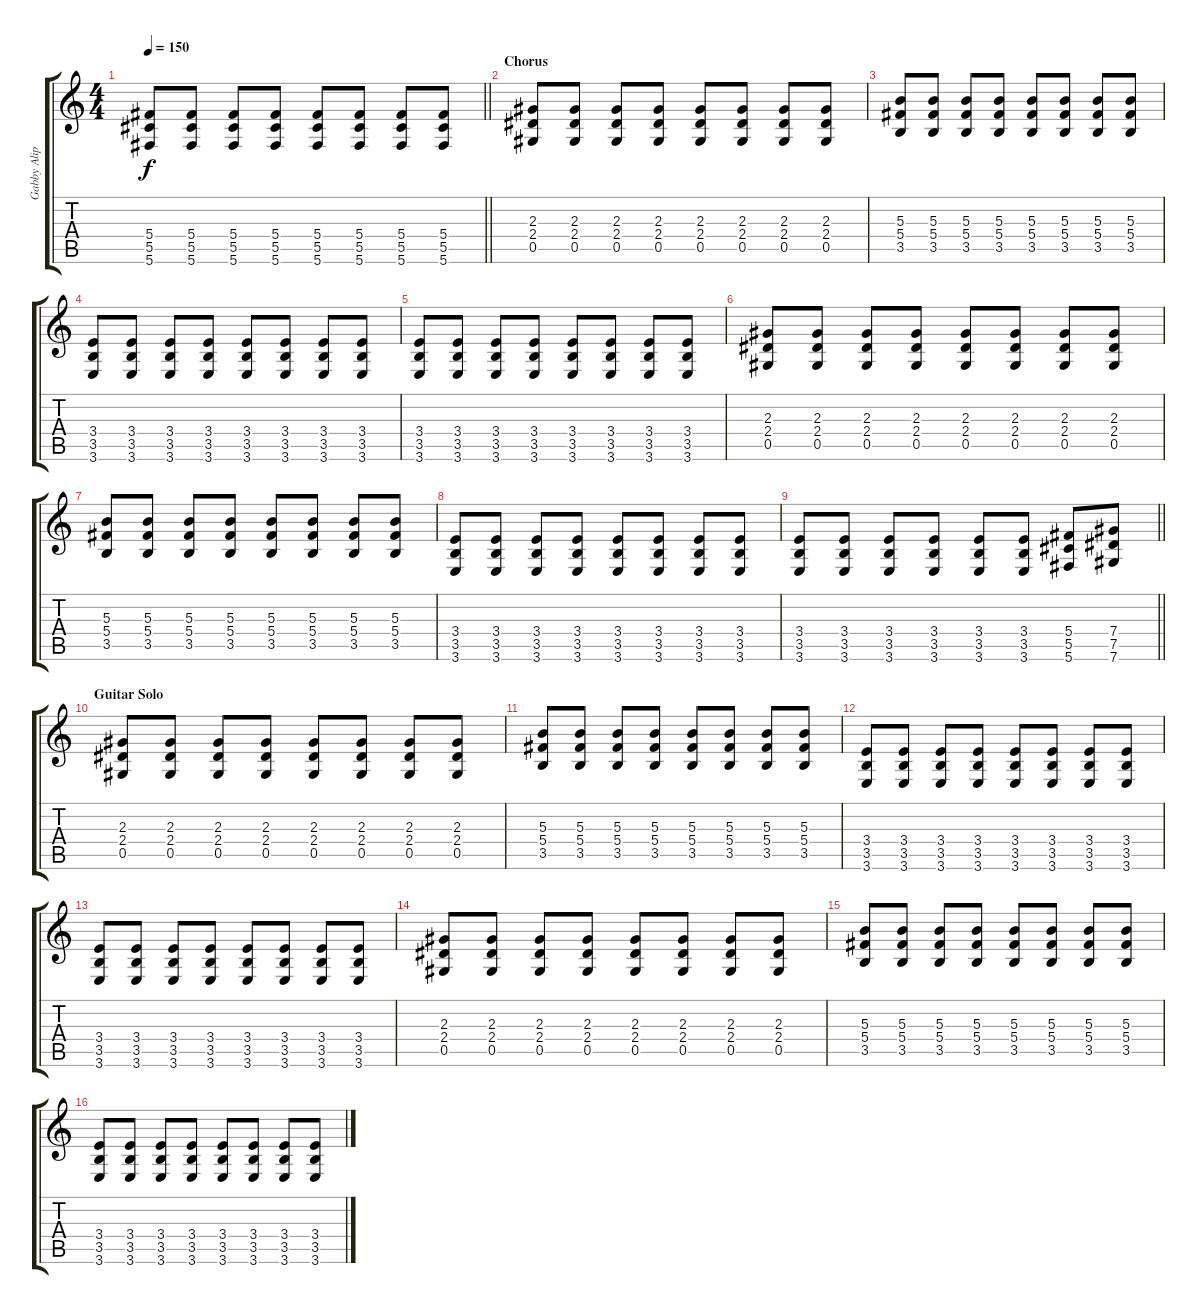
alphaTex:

\track ("Gabby Alipe" "Gabby Alip") {instrument distortionguitar}
\staff {score tabs}
\tuning (Eb4 Bb3 Gb3 Db3 Ab2 Db2) {hide}
\ts (4 4)
\tempo 150
\clef g2
\barLineRight lightlight
\ks c
(5.4 5.5 5.6).8{dy f} (5.4 5.5 5.6).8 (5.4 5.5 5.6).8 (5.4 5.5 5.6).8 (5.4 5.5 5.6).8 (5.4 5.5 5.6).8 (5.4 5.5 5.6).8 (5.4 5.5 5.6).8 |
\section ("" "Chorus")
(2.3 2.4 0.5).8 (2.3 2.4 0.5).8 (2.3 2.4 0.5).8 (2.3 2.4 0.5).8 (2.3 2.4 0.5).8 (2.3 2.4 0.5).8 (2.3 2.4 0.5).8 (2.3 2.4 0.5).8 |
(5.3 5.4 3.5).8 (5.3 5.4 3.5).8 (5.3 5.4 3.5).8 (5.3 5.4 3.5).8 (5.3 5.4 3.5).8 (5.3 5.4 3.5).8 (5.3 5.4 3.5).8 (5.3 5.4 3.5).8 |
(3.4 3.5 3.6).8 (3.4 3.5 3.6).8 (3.4 3.5 3.6).8 (3.4 3.5 3.6).8 (3.4 3.5 3.6).8 (3.4 3.5 3.6).8 (3.4 3.5 3.6).8 (3.4 3.5 3.6).8 |
(3.4 3.5 3.6).8 (3.4 3.5 3.6).8 (3.4 3.5 3.6).8 (3.4 3.5 3.6).8 (3.4 3.5 3.6).8 (3.4 3.5 3.6).8 (3.4 3.5 3.6).8 (3.4 3.5 3.6).8 |
(2.3 2.4 0.5).8 (2.3 2.4 0.5).8 (2.3 2.4 0.5).8 (2.3 2.4 0.5).8 (2.3 2.4 0.5).8 (2.3 2.4 0.5).8 (2.3 2.4 0.5).8 (2.3 2.4 0.5).8 |
(5.3 5.4 3.5).8 (5.3 5.4 3.5).8 (5.3 5.4 3.5).8 (5.3 5.4 3.5).8 (5.3 5.4 3.5).8 (5.3 5.4 3.5).8 (5.3 5.4 3.5).8 (5.3 5.4 3.5).8 |
(3.4 3.5 3.6).8 (3.4 3.5 3.6).8 (3.4 3.5 3.6).8 (3.4 3.5 3.6).8 (3.4 3.5 3.6).8 (3.4 3.5 3.6).8 (3.4 3.5 3.6).8 (3.4 3.5 3.6).8 |
\barLineRight lightlight
(3.4 3.5 3.6).8 (3.4 3.5 3.6).8 (3.4 3.5 3.6).8 (3.4 3.5 3.6).8 (3.4 3.5 3.6).8 (3.4 3.5 3.6).8 (5.4 5.5 5.6).8 (7.4 7.5 7.6).8 |
\section ("" "Guitar Solo")
(2.3 2.4 0.5).8 (2.3 2.4 0.5).8 (2.3 2.4 0.5).8 (2.3 2.4 0.5).8 (2.3 2.4 0.5).8 (2.3 2.4 0.5).8 (2.3 2.4 0.5).8 (2.3 2.4 0.5).8 |
(5.3 5.4 3.5).8 (5.3 5.4 3.5).8 (5.3 5.4 3.5).8 (5.3 5.4 3.5).8 (5.3 5.4 3.5).8 (5.3 5.4 3.5).8 (5.3 5.4 3.5).8 (5.3 5.4 3.5).8 |
(3.4 3.5 3.6).8 (3.4 3.5 3.6).8 (3.4 3.5 3.6).8 (3.4 3.5 3.6).8 (3.4 3.5 3.6).8 (3.4 3.5 3.6).8 (3.4 3.5 3.6).8 (3.4 3.5 3.6).8 |
(3.4 3.5 3.6).8 (3.4 3.5 3.6).8 (3.4 3.5 3.6).8 (3.4 3.5 3.6).8 (3.4 3.5 3.6).8 (3.4 3.5 3.6).8 (3.4 3.5 3.6).8 (3.4 3.5 3.6).8 |
(2.3 2.4 0.5).8 (2.3 2.4 0.5).8 (2.3 2.4 0.5).8 (2.3 2.4 0.5).8 (2.3 2.4 0.5).8 (2.3 2.4 0.5).8 (2.3 2.4 0.5).8 (2.3 2.4 0.5).8 |
(5.3 5.4 3.5).8 (5.3 5.4 3.5).8 (5.3 5.4 3.5).8 (5.3 5.4 3.5).8 (5.3 5.4 3.5).8 (5.3 5.4 3.5).8 (5.3 5.4 3.5).8 (5.3 5.4 3.5).8 |
(3.4 3.5 3.6).8 (3.4 3.5 3.6).8 (3.4 3.5 3.6).8 (3.4 3.5 3.6).8 (3.4 3.5 3.6).8 (3.4 3.5 3.6).8 (3.4 3.5 3.6).8 (3.4 3.5 3.6).8
